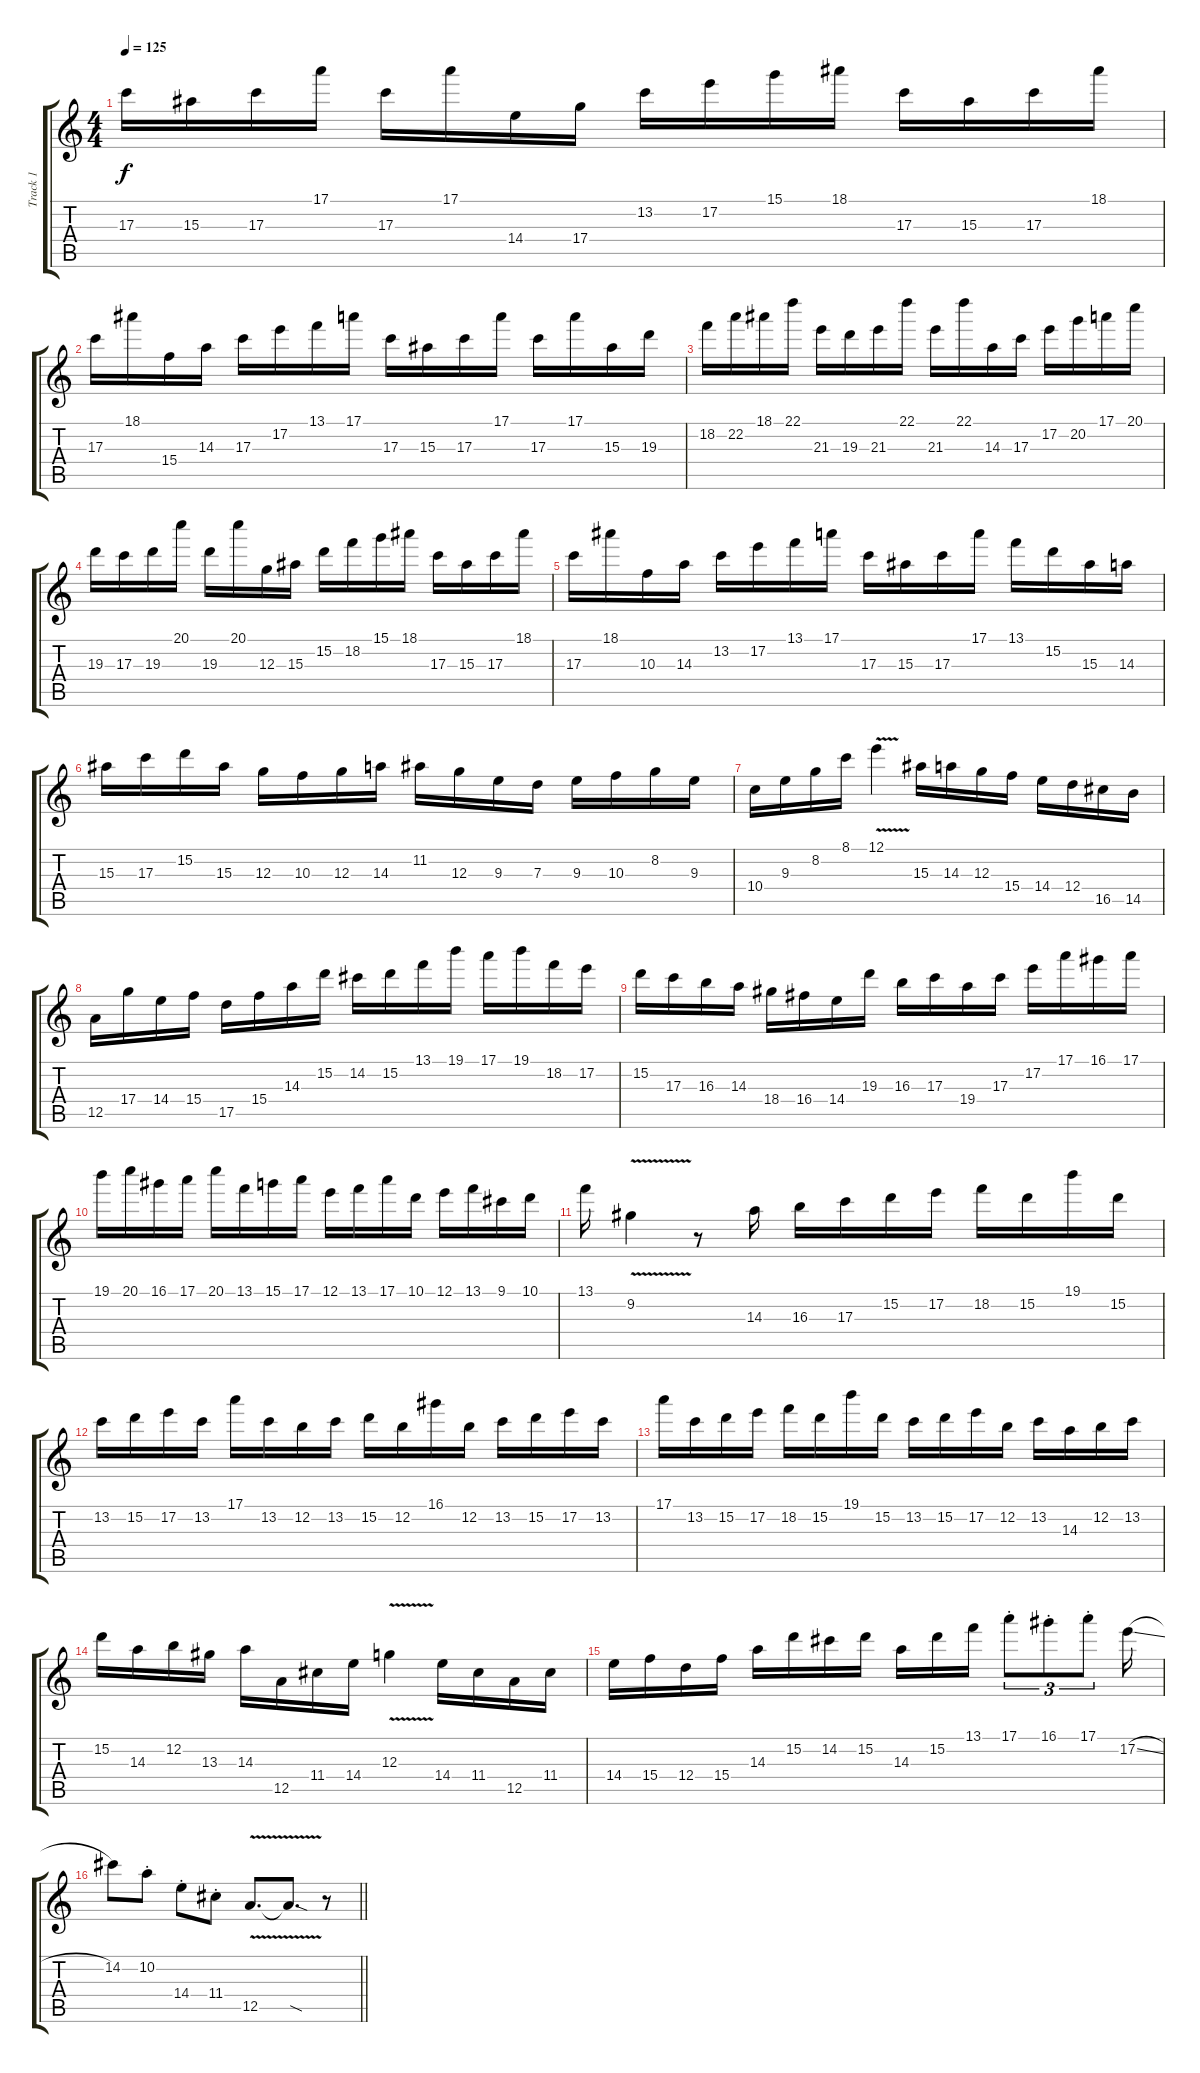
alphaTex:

\track ("Track 1" "Track 1") {instrument electricguitarjazz}
\staff {score tabs}
\tuning (E4 B3 G3 D3 A2 E2) {hide}
\ts (4 4)
\tempo 125
\clef g2
\ks c
17.3.16{dy f} 15.3.16 17.3.16 17.1.16 17.3.16 17.1.16 14.4.16 17.4.16 13.2.16 17.2.16 15.1.16 18.1.16 17.3.16 15.3.16 17.3.16 18.1.16 |
17.3.16 18.1.16 15.4.16 14.3.16 17.3.16 17.2.16 13.1.16 17.1.16 17.3.16 15.3.16 17.3.16 17.1.16 17.3.16 17.1.16 15.3.16 19.3.16 |
18.2.16 22.2.16 18.1.16 22.1.16 21.3.16 19.3.16 21.3.16 22.1.16 21.3.16 22.1.16 14.3.16 17.3.16 17.2.16 20.2.16 17.1.16 20.1.16 |
19.3.16 17.3.16 19.3.16 20.1.16 19.3.16 20.1.16 12.3.16 15.3.16 15.2.16 18.2.16 15.1.16 18.1.16 17.3.16 15.3.16 17.3.16 18.1.16 |
17.3.16 18.1.16 10.3.16 14.3.16 13.2.16 17.2.16 13.1.16 17.1.16 17.3.16 15.3.16 17.3.16 17.1.16 13.1.16 15.2.16 15.3.16 14.3.16 |
15.3.16 17.3.16 15.2.16 15.3.16 12.3.16 10.3.16 12.3.16 14.3.16 11.2.16 12.3.16 9.3.16 7.3.16 9.3.16 10.3.16 8.2.16 9.3.16 |
10.4.16 9.3.16 8.2.16 8.1.16 12.1{v}.4 15.3.16 14.3.16 12.3.16 15.4.16 14.4.16 12.4.16 16.5.16 14.5.16 |
12.5.16 17.4.16 14.4.16 15.4.16 17.5.16 15.4.16 14.3.16 15.2.16 14.2.16 15.2.16 13.1.16 19.1.16 17.1.16 19.1.16 18.2.16 17.2.16 |
15.2.16 17.3.16 16.3.16 14.3.16 18.4.16 16.4.16 14.4.16 19.3.16 16.3.16 17.3.16 19.4.16 17.3.16 17.2.16 17.1.16 16.1.16 17.1.16 |
19.1.16 20.1.16 16.1.16 17.1.16 20.1.16 13.1.16 15.1.16 17.1.16 12.1.16 13.1.16 17.1.16 10.1.16 12.1.16 13.1.16 9.1.16 10.1.16 |
13.1.16 9.2{v}.4 r.8 14.3.16 16.3.16 17.3.16 15.2.16 17.2.16 18.2.16 15.2.16 19.1.16 15.2.16 |
13.2.16 15.2.16 17.2.16 13.2.16 17.1.16 13.2.16 12.2.16 13.2.16 15.2.16 12.2.16 16.1.16 12.2.16 13.2.16 15.2.16 17.2.16 13.2.16 |
17.1.16 13.2.16 15.2.16 17.2.16 18.2.16 15.2.16 19.1.16 15.2.16 13.2.16 15.2.16 17.2.16 12.2.16 13.2.16 14.3.16 12.2.16 13.2.16 |
15.2.16 14.3.16 12.2.16 13.3.16 14.3.16 12.5.16 11.4.16 14.4.16 12.3{v}.4 14.4.16 11.4.16 12.5.16 11.4.16 |
14.4.16 15.4.16 12.4.16 15.4.16 14.3.16 15.2.16 14.2.16 15.2.16 14.3.16 15.2.16 13.1.16 17.1{st}.8{tu (3 2)} 16.1{st}.8{tu (3 2)} 17.1{st}.8{tu (3 2)} 17.2{sl}.16 |
\barLineRight lightlight
14.2.8 10.2{st}.8 14.4{st}.8 11.4{st}.8 12.5{v}.8{d} 12.5{sod t}.8{d} r.8
